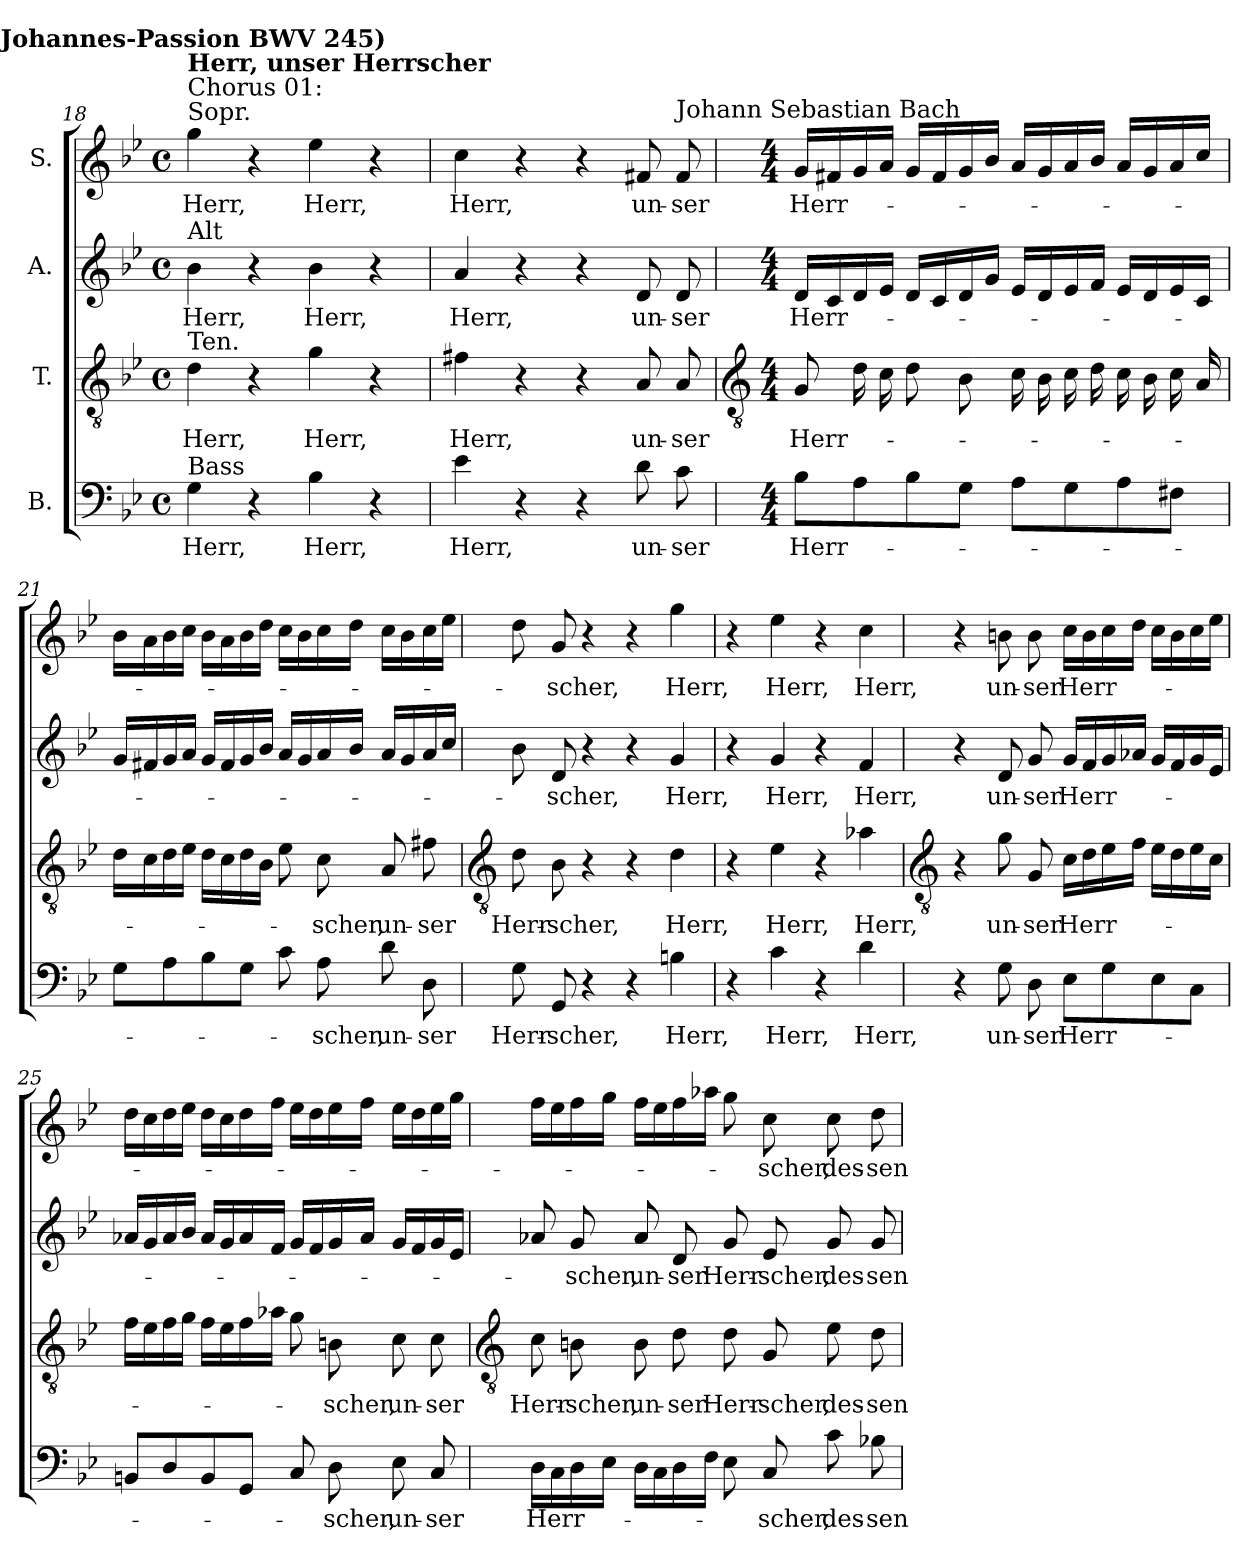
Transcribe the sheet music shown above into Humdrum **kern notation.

**kern	**text	**kern	**text	**kern	**text	**kern	**text
*part4	*part4	*part3	*part3	*part2	*part2	*part1	*part1
*staff4	*staff4	*staff3	*staff3	*staff2	*staff2	*staff1	*staff1
*I"B.	*	*I"T.	*	*I"A.	*	*I"S.	*
*clefF4	*	*clefGv2	*	*clefG2	*	*clefG2	*
*k[b-e-]	*	*k[b-e-]	*	*k[b-e-]	*	*k[b-e-]	*
*B-:	*	*B-:	*	*B-:	*	*B-:	*
*M4/4	*	*M4/4	*	*M4/4	*	*M4/4	*
*met(c)	*	*met(c)	*	*met(c)	*	*met(c)	*
=18	=18	=18	=18	=18	=18	=18	=18
!	!	!	!	!	!	!LO:TX:a:t=Sopr.	!
!	!	!	!	!	!	!LO:TX:a:t=Chorus 01&colon;	!
!	!	!	!	!	!	!LO:TX:a:B:t=Herr, unser Herrscher	!
!	!	!	!	!	!	!LO:TX:a:B:cj:t=(Johannes-Passion BWV 245)	!
!	!	!	!	!LO:TX:a:t=Alt	!	!	!
!	!	!LO:TX:a:t=Ten.	!	!	!	!	!
!LO:TX:a:t=Bass	!	!	!	!	!	!	!
!	!LO:LY:b	!	!LO:LY:b	!	!LO:LY:b	!	!LO:LY:b
4G	Herr,	4d	Herr,	4b-	Herr,	4gg	Herr,
4r	.	4r	.	4r	.	4r	.
!	!LO:LY:b	!	!LO:LY:b	!	!LO:LY:b	!	!LO:LY:b
4B-	Herr,	4g	Herr,	4b-	Herr,	4ee-	Herr,
4r	.	4r	.	4r	.	4r	.
=19	=19	=19	=19	=19	=19	=19	=19
!	!LO:LY:b	!	!LO:LY:b	!	!LO:LY:b	!	!LO:LY:b
4e-	Herr,	4f#X	Herr,	4a	Herr,	4cc	Herr,
4r	.	4r	.	4r	.	4r	.
4r	.	4r	.	4r	.	4r	.
!	!LO:LY:b	!	!LO:LY:b	!	!LO:LY:b	!	!LO:LY:b
8d	un-	8A	un-	8d	un-	8f#X	un-
!	!	!	!	!	!	!LO:TX:a:t=Johann Sebastian Bach	!
!	!LO:LY:b	!	!LO:LY:b	!	!LO:LY:b	!	!LO:LY:b
8c	-ser	8A	-ser	8d	-ser	8f#	-ser
!!LO:LB:g=z
=20	=20	=20	=20	=20	=20	=20	=20
*	*	*clefGv2	*	*	*	*	*
*M4/4	*	*M4/4	*	*M4/4	*	*M4/4	*
!	!LO:LY:b	!	!LO:LY:b	!	!LO:LY:b	!	!LO:LY:b
8B-L	Herr-	8GL	Herr-	16dLL	Herr-	16gLL	Herr-
.	.	.	.	16c	.	16f#X	.
8A	.	16dL	.	16d	.	16g	.
.	.	16c	.	16e-JJ	.	16aJJ	.
8B-	.	8d	.	16dLL	.	16gLL	.
.	.	.	.	16c	.	16f#	.
8GJ	.	8B-J	.	16d	.	16g	.
.	.	.	.	16gJJ	.	16b-JJ	.
8AL	.	16cLL	.	16e-LL	.	16aLL	.
.	.	16B-	.	16d	.	16g	.
8G	.	16c	.	16e-	.	16a	.
.	.	16dJJ	.	16fJJ	.	16b-JJ	.
8A	.	16cLL	.	16e-LL	.	16aLL	.
.	.	16B-	.	16d	.	16g	.
8F#XJ	.	16c	.	16e-	.	16a	.
.	.	16AJJ	.	16cJJ	.	16ccJJ	.
=21	=21	=21	=21	=21	=21	=21	=21
8GL	.	16dLL	.	16gLL	.	16b-LL	.
.	.	16c	.	16f#X	.	16a	.
8A	.	16d	.	16g	.	16b-	.
.	.	16e-JJ	.	16aJJ	.	16ccJJ	.
8B-	.	16dLL	.	16gLL	.	16b-LL	.
.	.	16c	.	16f#	.	16a	.
8GJ	.	16d	.	16g	.	16b-	.
.	.	16B-JJ	.	16b-JJ	.	16ddJJ	.
8c	.	8e-	.	16aLL	.	16ccLL	.
.	.	.	.	16g	.	16b-	.
!	!LO:LY:b	!	!LO:LY:b	!	!	!	!
8A	-scher,	8c	-scher,	16a	.	16cc	.
.	.	.	.	16b-JJ	.	16ddJJ	.
!	!LO:LY:b	!	!LO:LY:b	!	!	!	!
8d	un-	8A	un-	16aLL	.	16ccLL	.
.	.	.	.	16g	.	16b-	.
!	!LO:LY:b	!	!LO:LY:b	!	!	!	!
8D	-ser	8f#X	-ser	16a	.	16cc	.
.	.	.	.	16ccJJ	.	16ee-JJ	.
!!LO:LB:g=z
=22	=22	=22	=22	=22	=22	=22	=22
*	*	*clefGv2	*	*	*	*	*
!	!LO:LY:b	!	!LO:LY:b	!	!	!	!
8G	Herr-	8d	Herr-	8b-	.	8dd	.
!	!LO:LY:b	!	!LO:LY:b	!	!LO:LY:b	!	!LO:LY:b
8GG	-scher,	8B-	-scher,	8d	-scher,	8g	-scher,
4r	.	4r	.	4r	.	4r	.
4r	.	4r	.	4r	.	4r	.
!	!LO:LY:b	!	!LO:LY:b	!	!LO:LY:b	!	!LO:LY:b
4Bn	Herr,	4d	Herr,	4g	Herr,	4gg	Herr,
=23	=23	=23	=23	=23	=23	=23	=23
4r	.	4r	.	4r	.	4r	.
!	!LO:LY:b	!	!LO:LY:b	!	!LO:LY:b	!	!LO:LY:b
4c	Herr,	4e-	Herr,	4g	Herr,	4ee-	Herr,
4r	.	4r	.	4r	.	4r	.
!	!LO:LY:b	!	!LO:LY:b	!	!LO:LY:b	!	!LO:LY:b
4d	Herr,	4a-X	Herr,	4f	Herr,	4cc	Herr,
!!LO:LB:g=z
=24	=24	=24	=24	=24	=24	=24	=24
*	*	*clefGv2	*	*	*	*	*
4r	.	4r	.	4r	.	4r	.
!	!LO:LY:b	!	!LO:LY:b	!	!LO:LY:b	!	!LO:LY:b
8G	un-	8g	un-	8d	un-	8bn	un-
!	!LO:LY:b	!	!LO:LY:b	!	!LO:LY:b	!	!LO:LY:b
8D	-ser	8G	-ser	8g	-ser	8b	-ser
!	!LO:LY:b	!	!LO:LY:b	!	!LO:LY:b	!	!LO:LY:b
8E-L	Herr-	16cLL	Herr-	16gLL	Herr-	16ccLL	Herr-
.	.	16d	.	16f	.	16b	.
8G	.	16e-	.	16g	.	16cc	.
.	.	16fJJ	.	16a-XJJ	.	16ddJJ	.
8E-	.	16e-LL	.	16gLL	.	16ccLL	.
.	.	16d	.	16f	.	16b	.
8CJ	.	16e-	.	16g	.	16cc	.
.	.	16cJJ	.	16e-JJ	.	16ee-JJ	.
=25	=25	=25	=25	=25	=25	=25	=25
8BBnL	.	16fLL	.	16a-XLL	.	16ddLL	.
.	.	16e-	.	16g	.	16cc	.
8D	.	16f	.	16a-	.	16dd	.
.	.	16gJJ	.	16b-JJ	.	16ee-JJ	.
8BB	.	16fLL	.	16a-LL	.	16ddLL	.
.	.	16e-	.	16g	.	16cc	.
8GGJ	.	16f	.	16a-	.	16dd	.
.	.	16a-XJJ	.	16fJJ	.	16ffJJ	.
8C	.	8g	.	16gLL	.	16ee-LL	.
.	.	.	.	16f	.	16dd	.
!	!LO:LY:b	!	!LO:LY:b	!	!	!	!
8D	-scher,	8Bn	-scher,	16g	.	16ee-	.
.	.	.	.	16a-JJ	.	16ffJJ	.
!	!LO:LY:b	!	!LO:LY:b	!	!	!	!
8E-	un-	8c	un-	16gLL	.	16ee-LL	.
.	.	.	.	16f	.	16dd	.
!	!LO:LY:b	!	!LO:LY:b	!	!	!	!
8C	-ser	8c	-ser	16g	.	16ee-	.
.	.	.	.	16e-JJ	.	16ggJJ	.
!!LO:LB:g=z
=26	=26	=26	=26	=26	=26	=26	=26
*	*	*clefGv2	*	*	*	*	*
!	!LO:LY:b	!	!LO:LY:b	!	!	!	!
16DLL	Herr-	8c	Herr-	8a-X	.	16ffLL	.
16C	.	.	.	.	.	16ee-	.
!	!	!	!LO:LY:b	!	!LO:LY:b	!	!
16D	.	8Bn	-scher,	8g	-scher,	16ff	.
16E-JJ	.	.	.	.	.	16ggJJ	.
!	!	!	!LO:LY:b	!	!LO:LY:b	!	!
16DLL	.	8B	un-	8a-	un-	16ffLL	.
16C	.	.	.	.	.	16ee-	.
!	!	!	!LO:LY:b	!	!LO:LY:b	!	!
16D	.	8d	-ser	8d	-ser	16ff	.
16FJJ	.	.	.	.	.	16aa-XJJ	.
!	!	!	!LO:LY:b	!	!LO:LY:b	!	!
8E-	.	8d	Herr-	8g	Herr-	8gg	.
!	!LO:LY:b	!	!LO:LY:b	!	!LO:LY:b	!	!LO:LY:b
8C	-scher,	8G	-scher,	8e-	-scher,	8cc	-scher,
!	!LO:LY:b	!	!LO:LY:b	!	!LO:LY:b	!	!LO:LY:b
8c	des-	8e-	des-	8g	des-	8cc	des-
!	!LO:LY:b	!	!LO:LY:b	!	!LO:LY:b	!	!LO:LY:b
8B-X	-sen	8d	-sen	8g	-sen	8dd	-sen
=	=	=	=	=	=	=	=
*-	*-	*-	*-	*-	*-	*-	*-
